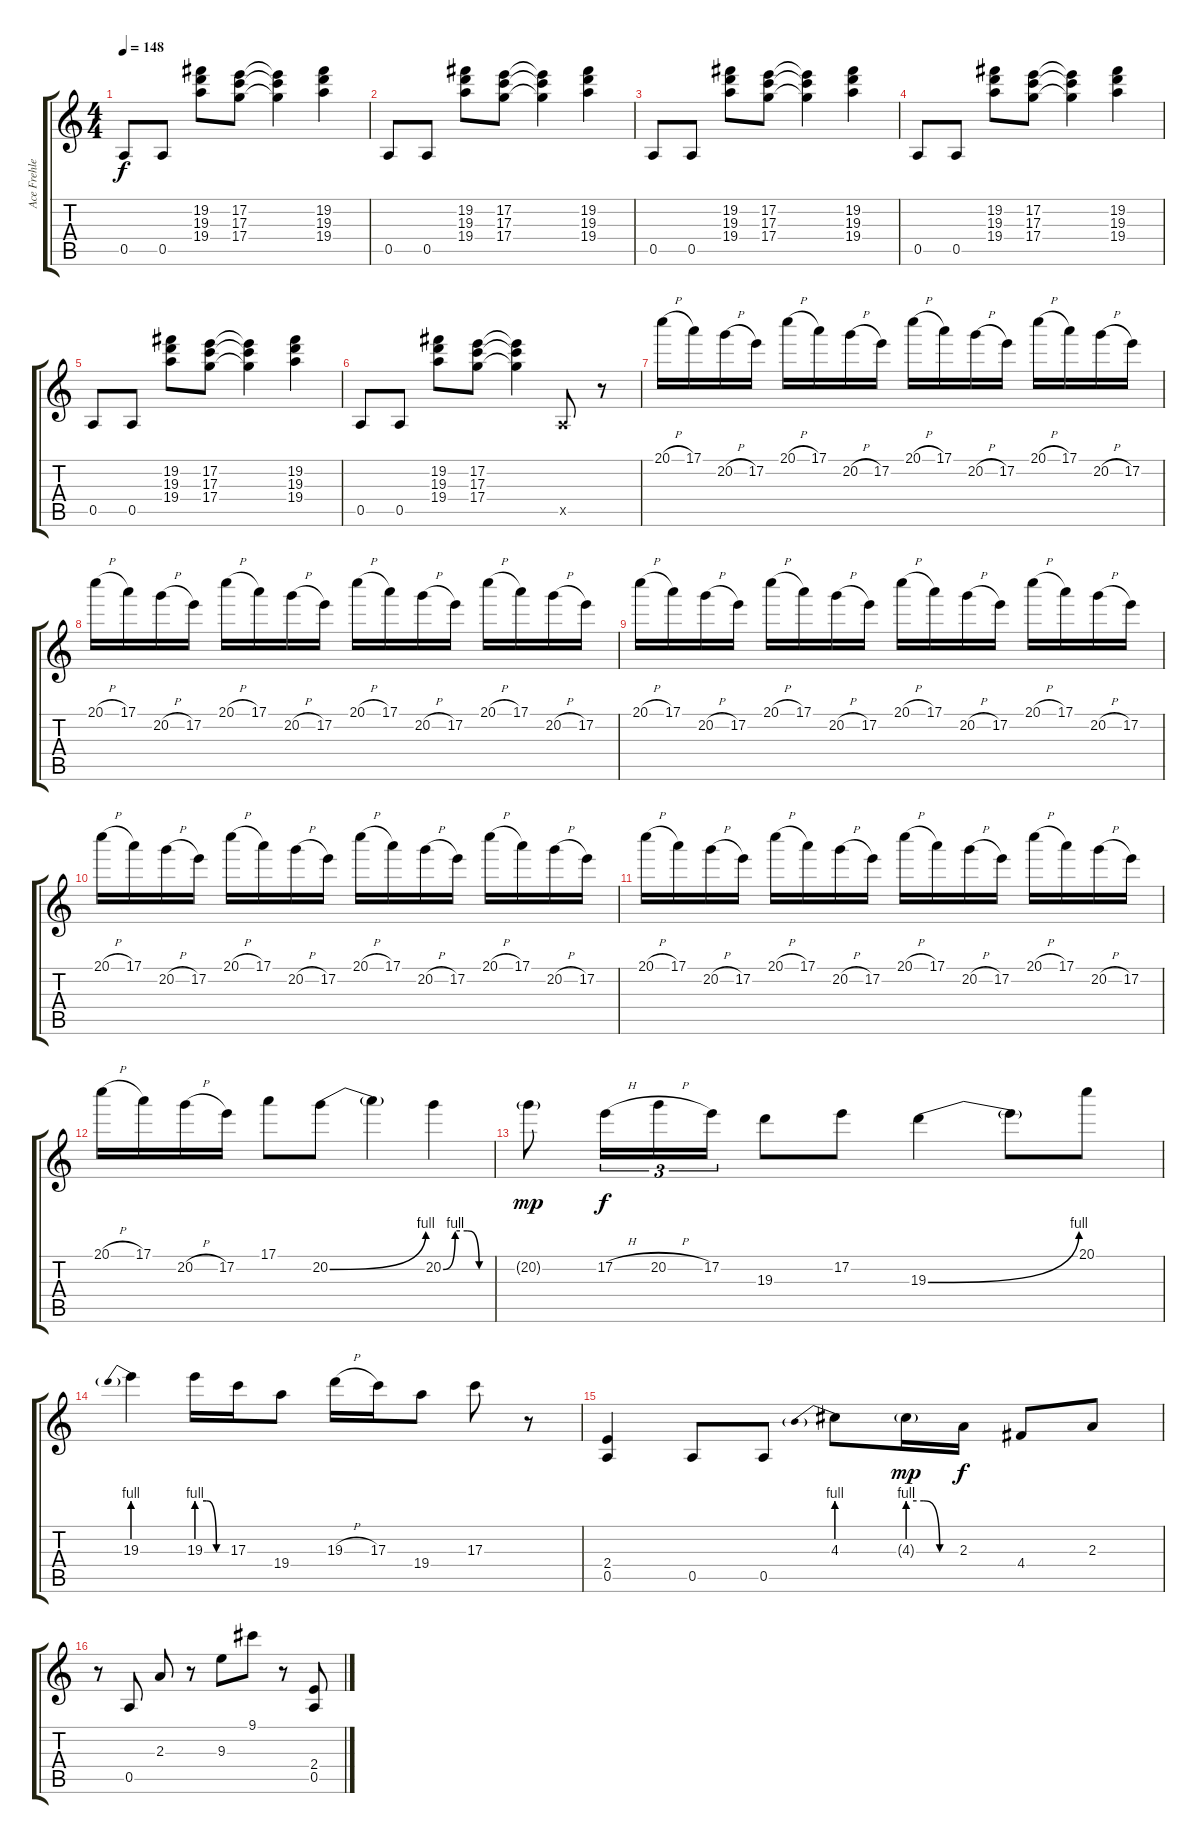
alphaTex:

\track ("Ace Frehley" "Ace Frehle") {instrument overdrivenguitar}
\staff {score tabs}
\tuning (E4 B3 G3 D3 A2 E2) {hide}
\ts (4 4)
\tempo 148
\clef g2
\ks c
0.5.8{dy f} 0.5.8 (19.2 19.3 19.4).8 (17.2 17.3 17.4).8 (17.2{t} 17.3{t} 17.4{t}).4 (19.2 19.3 19.4).4 |
0.5.8 0.5.8 (19.2 19.3 19.4).8 (17.2 17.3 17.4).8 (17.2{t} 17.3{t} 17.4{t}).4 (19.2 19.3 19.4).4 |
0.5.8 0.5.8 (19.2 19.3 19.4).8 (17.2 17.3 17.4).8 (17.2{t} 17.3{t} 17.4{t}).4 (19.2 19.3 19.4).4 |
0.5.8 0.5.8 (19.2 19.3 19.4).8 (17.2 17.3 17.4).8 (17.2{t} 17.3{t} 17.4{t}).4 (19.2 19.3 19.4).4 |
0.5.8 0.5.8 (19.2 19.3 19.4).8 (17.2 17.3 17.4).8 (17.2{t} 17.3{t} 17.4{t}).4 (19.2 19.3 19.4).4 |
0.5.8 0.5.8 (19.2 19.3 19.4).8 (17.2 17.3 17.4).8 (17.2{t} 17.3{t} 17.4{t}).4 0.5{x}.8 r.8 |
20.1{h}.16 17.1.16 20.2{h}.16 17.2.16 20.1{h}.16 17.1.16 20.2{h}.16 17.2.16 20.1{h}.16 17.1.16 20.2{h}.16 17.2.16 20.1{h}.16 17.1.16 20.2{h}.16 17.2.16 |
20.1{h}.16 17.1.16 20.2{h}.16 17.2.16 20.1{h}.16 17.1.16 20.2{h}.16 17.2.16 20.1{h}.16 17.1.16 20.2{h}.16 17.2.16 20.1{h}.16 17.1.16 20.2{h}.16 17.2.16 |
20.1{h}.16 17.1.16 20.2{h}.16 17.2.16 20.1{h}.16 17.1.16 20.2{h}.16 17.2.16 20.1{h}.16 17.1.16 20.2{h}.16 17.2.16 20.1{h}.16 17.1.16 20.2{h}.16 17.2.16 |
20.1{h}.16 17.1.16 20.2{h}.16 17.2.16 20.1{h}.16 17.1.16 20.2{h}.16 17.2.16 20.1{h}.16 17.1.16 20.2{h}.16 17.2.16 20.1{h}.16 17.1.16 20.2{h}.16 17.2.16 |
20.1{h}.16 17.1.16 20.2{h}.16 17.2.16 20.1{h}.16 17.1.16 20.2{h}.16 17.2.16 20.1{h}.16 17.1.16 20.2{h}.16 17.2.16 20.1{h}.16 17.1.16 20.2{h}.16 17.2.16 |
20.1{h}.16 17.1.16 20.2{h}.16 17.2.16 17.1.8 20.2{be (bend 0 0 60 4)}.8 20.2{t}.4 20.2{be (custom 0 0 15 4 30 4 45 0 60 0)}.4 |
20.2{g}.8{dy mp} 17.2{h}.16{tu (3 2) dy f} 20.2{h}.16{tu (3 2)} 17.2.16{tu (3 2)} 19.3.8 17.2.8 19.3{be (bend 0 0 60 4)}.4 19.3{t}.8 20.1.8 |
19.3{be (prebend 0 4 60 4)}.4 19.3{be (custom 0 4 20 4 40 0 60 0)}.16 17.3.16 19.4.8 19.3{h}.16 17.3.16 19.4.8 17.3.8 r.8 |
(2.4 0.5).4 0.5.8 0.5.8 4.3{be (prebend 0 4 60 4)}.8 4.3{be (custom 0 4 20 4 40 0 60 0) g}.16{dy mp} 2.3.16{dy f} 4.4.8 2.3.8 |
r.8 0.5.8 2.3.8 r.8 9.3.8 9.1.8 r.8 (2.4 0.5).8
